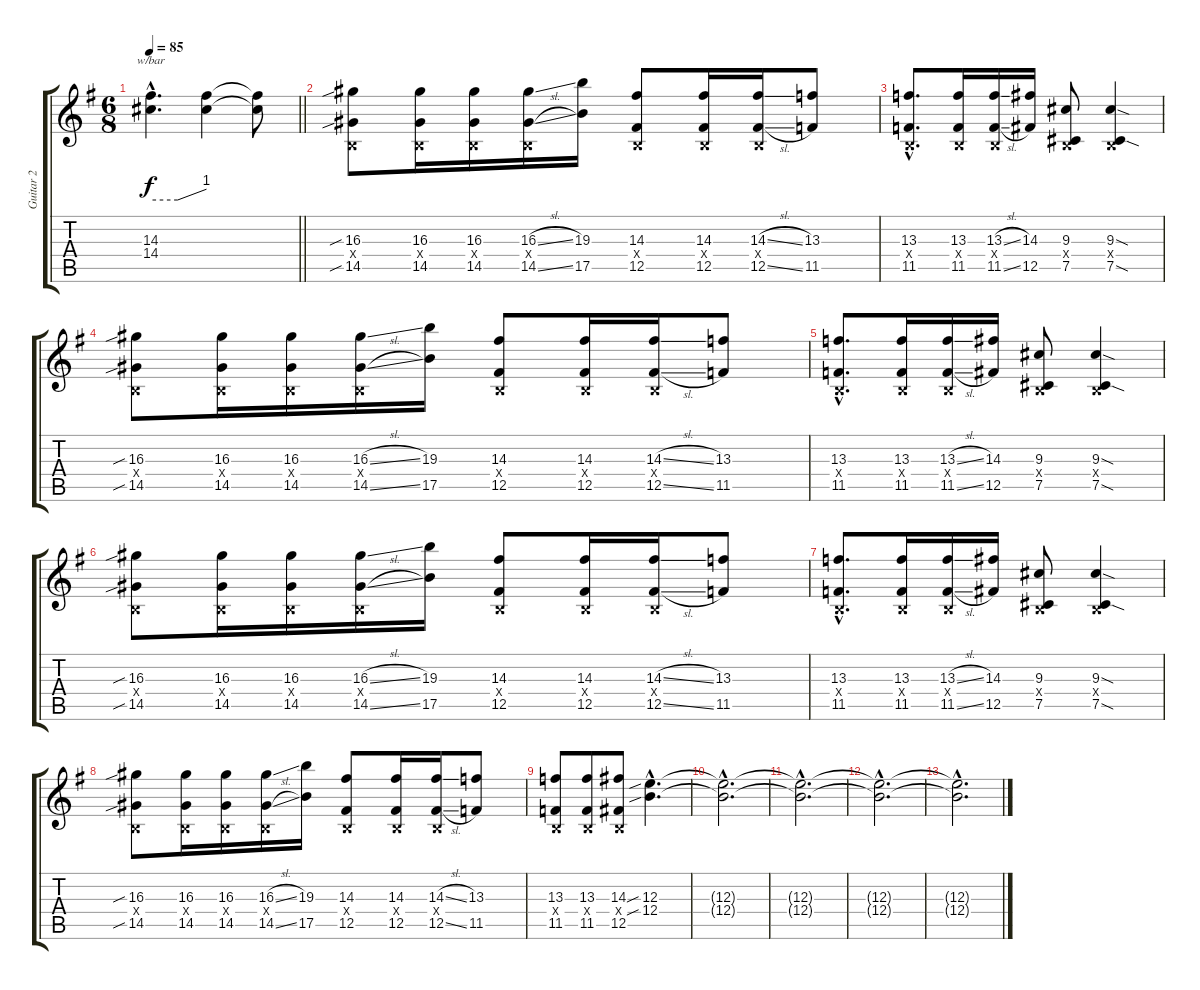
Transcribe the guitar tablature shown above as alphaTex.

\track ("Guitar 2" "Guitar 2") {instrument overdrivenguitar}
\staff {score tabs}
\tuning (Db4 Ab3 E3 B2 Gb2 B1) {hide}
\ts (6 8)
\tempo 85
\clef g2
\barLineRight lightlight
\ks eminor
(14.3{hac} 14.4{hac}).4{d tbe (custom default 0 0 29 0 60 4) dy f} (14.3{t} 14.4{t}).4 (14.3{t} 14.4{t}).8 |
(16.3{sib} 0.4{x} 14.5{sib}).8 (16.3 0.4{x} 14.5).16 (16.3 0.4{x} 14.5).16 (16.3{sl} 0.4{x} 14.5{sl}).16 (19.3 17.5).16 (14.3 0.4{x} 12.5).8 (14.3 0.4{x} 12.5).16 (14.3{sl} 0.4{x} 12.5{sl}).16 (13.3 11.5).8 |
(13.3{hac} 0.4{hac x} 11.5{hac}).8{d} (13.3 0.4{x} 11.5).16 (13.3{sl} 0.4{x} 11.5{sl}).16 (14.3 12.5).16 (9.3 0.4{x} 7.5).8 (9.3{sod} 0.4{x} 7.5{sod}).4 |
(16.3{sib} 0.4{x} 14.5{sib}).8 (16.3 0.4{x} 14.5).16 (16.3 0.4{x} 14.5).16 (16.3{sl} 0.4{x} 14.5{sl}).16 (19.3 17.5).16 (14.3 0.4{x} 12.5).8 (14.3 0.4{x} 12.5).16 (14.3{sl} 0.4{x} 12.5{sl}).16 (13.3 11.5).8 |
(13.3{hac} 0.4{hac x} 11.5{hac}).8{d} (13.3 0.4{x} 11.5).16 (13.3{sl} 0.4{x} 11.5{sl}).16 (14.3 12.5).16 (9.3 0.4{x} 7.5).8 (9.3{sod} 0.4{x} 7.5{sod}).4 |
(16.3{sib} 0.4{x} 14.5{sib}).8 (16.3 0.4{x} 14.5).16 (16.3 0.4{x} 14.5).16 (16.3{sl} 0.4{x} 14.5{sl}).16 (19.3 17.5).16 (14.3 0.4{x} 12.5).8 (14.3 0.4{x} 12.5).16 (14.3{sl} 0.4{x} 12.5{sl}).16 (13.3 11.5).8 |
(13.3{hac} 0.4{hac x} 11.5{hac}).8{d} (13.3 0.4{x} 11.5).16 (13.3{sl} 0.4{x} 11.5{sl}).16 (14.3 12.5).16 (9.3 0.4{x} 7.5).8 (9.3{sod} 0.4{x} 7.5{sod}).4 |
(16.3{sib} 0.4{x} 14.5{sib}).8 (16.3 0.4{x} 14.5).16 (16.3 0.4{x} 14.5).16 (16.3{sl} 0.4{x} 14.5{sl}).16 (19.3 17.5).16 (14.3 0.4{x} 12.5).8 (14.3 0.4{x} 12.5).16 (14.3{sl} 0.4{x} 12.5{sl}).16 (13.3 11.5).8 |
(13.3 0.4{x} 11.5).8 (13.3 0.4{x} 11.5).8 (14.3 0.4{x} 12.5).8 (12.3{sib hac} 12.4{sib hac}).4{d} |
(12.3{hac t} 12.4{hac t}).2{d volume 0} |
(12.3{hac t} 12.4{hac t}).2{d} |
(12.3{hac t} 12.4{hac t}).2{d} |
(12.3{hac t} 12.4{hac t}).2{d}
